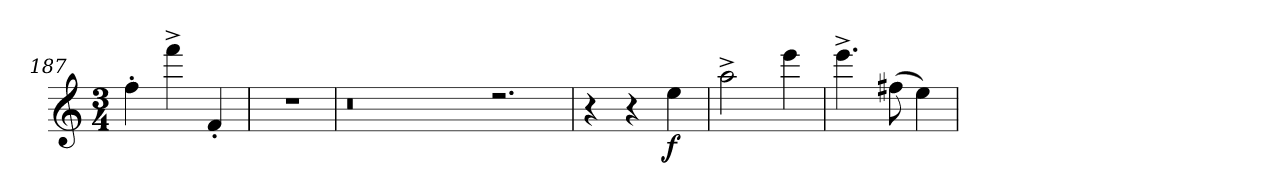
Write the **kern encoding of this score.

**kern	**dynam
*part1	*part1
*staff1	*staff1
*clefG2	*
*k[]	*
*M3/4	*
=187	=187
4ff'\	.
4fff^\	.
4f'/	.
=188	=188
2.r	.
=189	=189
*^	*
0ryy	0r	.
2.rdd	2.ryy	.
*v	*v	*
=190	=190
4r	.
4r	.
!	!LO:DY:b
4ee\	f
=191	=191
2aa^\	.
4eee\	.
=192	=192
4.eee^\	.
(>8ff#X\	.
4ee\)	.
=	=
*-	*-
